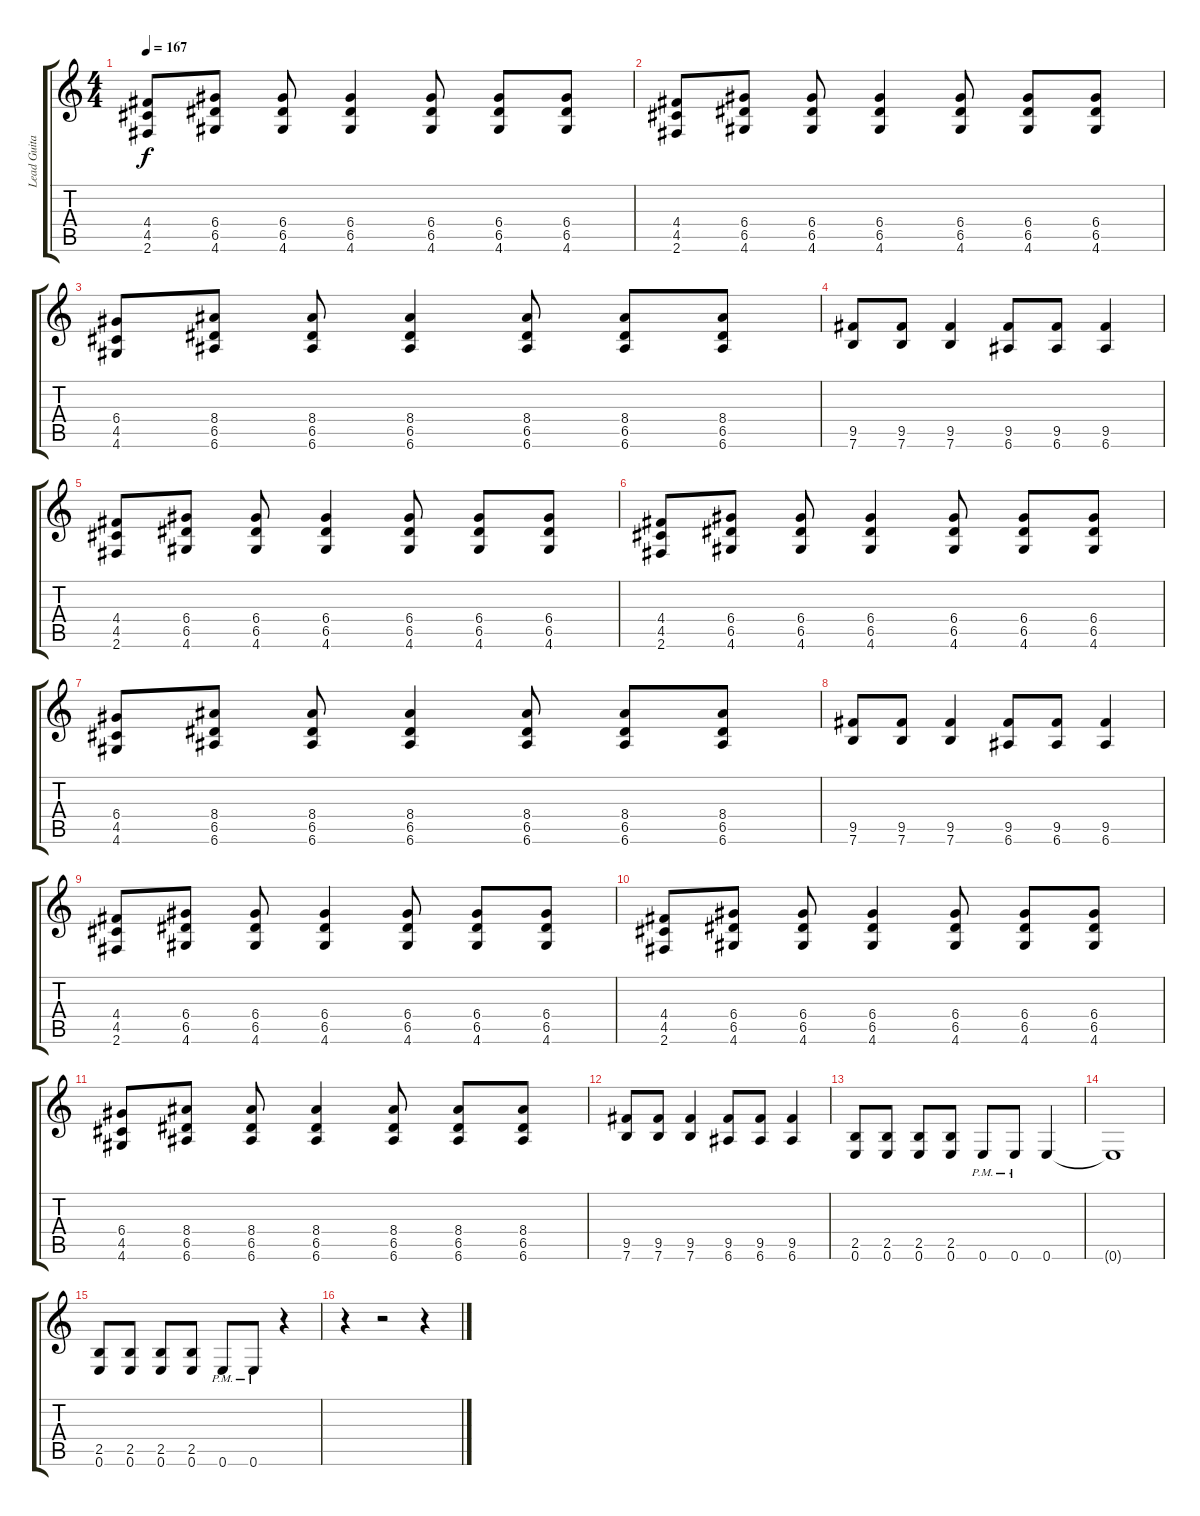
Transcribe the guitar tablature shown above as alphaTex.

\track ("Lead Guitar" "Lead Guita") {instrument distortionguitar}
\staff {score tabs}
\tuning (E4 B3 G3 D3 A2 E2) {hide}
\ts (4 4)
\tempo 167
\clef g2
\ks c
(4.4 4.5 2.6).8{dy f} (6.4 6.5 4.6).8 (6.4 6.5 4.6).8 (6.4 6.5 4.6).4 (6.4 6.5 4.6).8 (6.4 6.5 4.6).8 (6.4 6.5 4.6).8 |
(4.4 4.5 2.6).8 (6.4 6.5 4.6).8 (6.4 6.5 4.6).8 (6.4 6.5 4.6).4 (6.4 6.5 4.6).8 (6.4 6.5 4.6).8 (6.4 6.5 4.6).8 |
(6.4 4.5 4.6).8 (8.4 6.5 6.6).8 (8.4 6.5 6.6).8 (8.4 6.5 6.6).4 (8.4 6.5 6.6).8 (8.4 6.5 6.6).8 (8.4 6.5 6.6).8 |
(9.5 7.6).8 (9.5 7.6).8 (9.5 7.6).4 (9.5 6.6).8 (9.5 6.6).8 (9.5 6.6).4 |
(4.4 4.5 2.6).8 (6.4 6.5 4.6).8 (6.4 6.5 4.6).8 (6.4 6.5 4.6).4 (6.4 6.5 4.6).8 (6.4 6.5 4.6).8 (6.4 6.5 4.6).8 |
(4.4 4.5 2.6).8 (6.4 6.5 4.6).8 (6.4 6.5 4.6).8 (6.4 6.5 4.6).4 (6.4 6.5 4.6).8 (6.4 6.5 4.6).8 (6.4 6.5 4.6).8 |
(6.4 4.5 4.6).8 (8.4 6.5 6.6).8 (8.4 6.5 6.6).8 (8.4 6.5 6.6).4 (8.4 6.5 6.6).8 (8.4 6.5 6.6).8 (8.4 6.5 6.6).8 |
(9.5 7.6).8 (9.5 7.6).8 (9.5 7.6).4 (9.5 6.6).8 (9.5 6.6).8 (9.5 6.6).4 |
(4.4 4.5 2.6).8 (6.4 6.5 4.6).8 (6.4 6.5 4.6).8 (6.4 6.5 4.6).4 (6.4 6.5 4.6).8 (6.4 6.5 4.6).8 (6.4 6.5 4.6).8 |
(4.4 4.5 2.6).8 (6.4 6.5 4.6).8 (6.4 6.5 4.6).8 (6.4 6.5 4.6).4 (6.4 6.5 4.6).8 (6.4 6.5 4.6).8 (6.4 6.5 4.6).8 |
(6.4 4.5 4.6).8 (8.4 6.5 6.6).8 (8.4 6.5 6.6).8 (8.4 6.5 6.6).4 (8.4 6.5 6.6).8 (8.4 6.5 6.6).8 (8.4 6.5 6.6).8 |
(9.5 7.6).8 (9.5 7.6).8 (9.5 7.6).4 (9.5 6.6).8 (9.5 6.6).8 (9.5 6.6).4 |
(2.5 0.6).8 (2.5 0.6).8 (2.5 0.6).8 (2.5 0.6).8 0.6{pm}.8 0.6{pm}.8 0.6.4 |
0.6{t}.1 |
(2.5 0.6).8 (2.5 0.6).8 (2.5 0.6).8 (2.5 0.6).8 0.6{pm}.8 0.6{pm}.8 r.4 |
r.4 r.2 r.4
